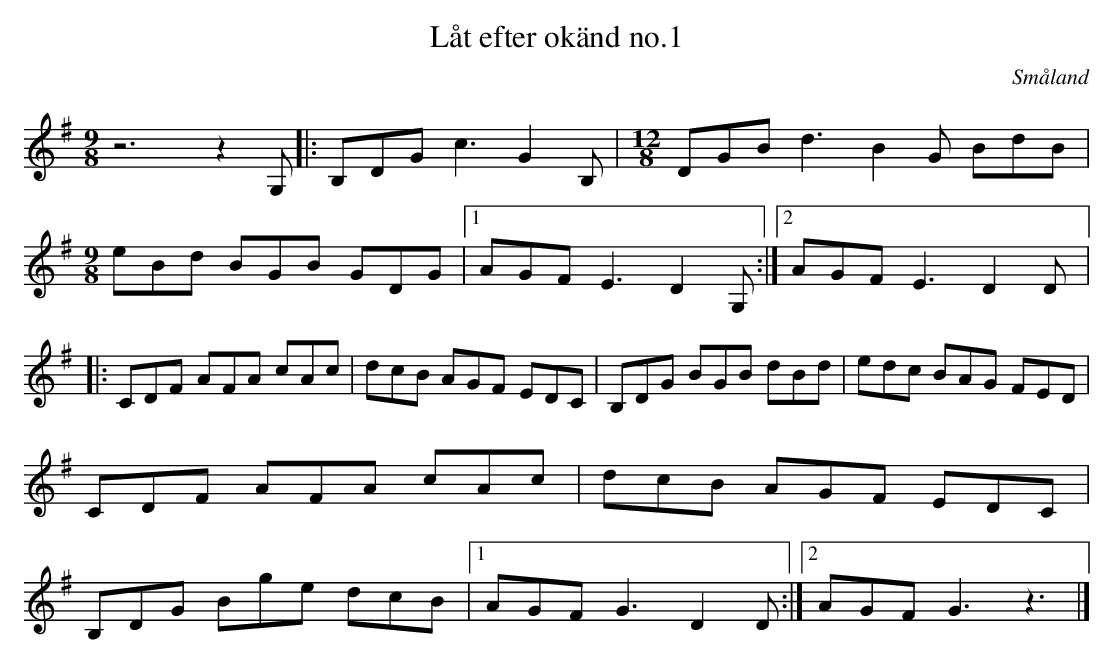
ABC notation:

X:1
T:Låt efter okänd no.1
O:Småland
M:9/8
L:1/8
K:G
 z6 z2 G, |: B,DG c3 G2 B, |[M:12/8] DGB d3 B2 G BdB |[M:9/8] eBd BGB  GDG |1 AGF E3 D2 G, :|2 AGF E3 D2 D |: CDF AFA cAc | dcB AGF EDC | B,DG BGB dBd | edc BAG FED | CDF AFA cAc | dcB AGF EDC | B,DG Bge dcB |1 AGF G3 D2 D :|2 AGF G3 z3 |]
